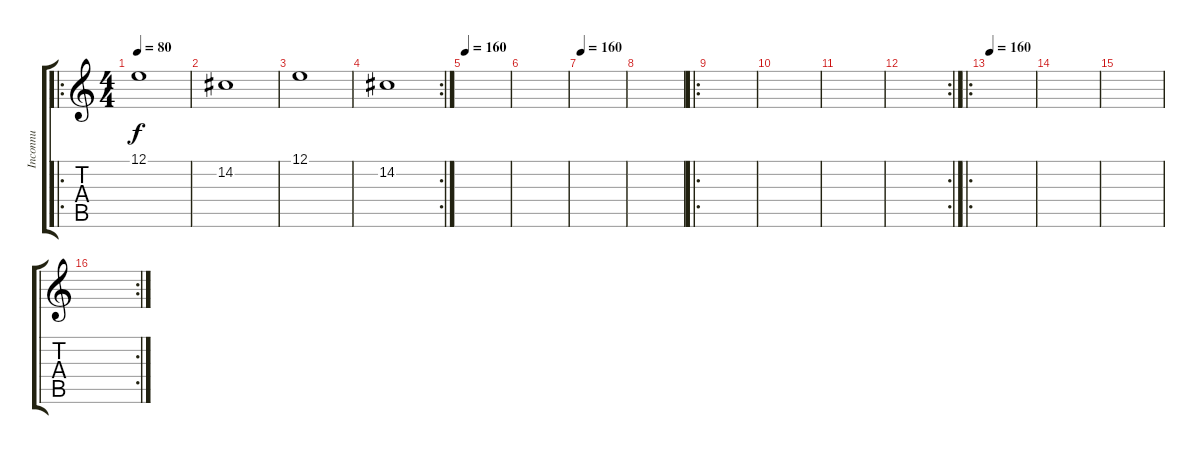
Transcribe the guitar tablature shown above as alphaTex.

\track ("Inconnu" "Inconnu") {instrument synthvoice}
\staff {score tabs}
\tuning (E4 B3 G3 D3 A2 E2) {hide}
\ro
\ts (4 4)
\tempo 80
\clef g2
\ks c
12.1.1{dy f} |
14.2.1 |
12.1.1 |
\rc 2
14.2.1 |
\tempo 160
|
|
\tempo 160
|
|
\ro
|
|
|
\rc 2
|
\ro
\tempo 160
|
|
|
\rc 2
